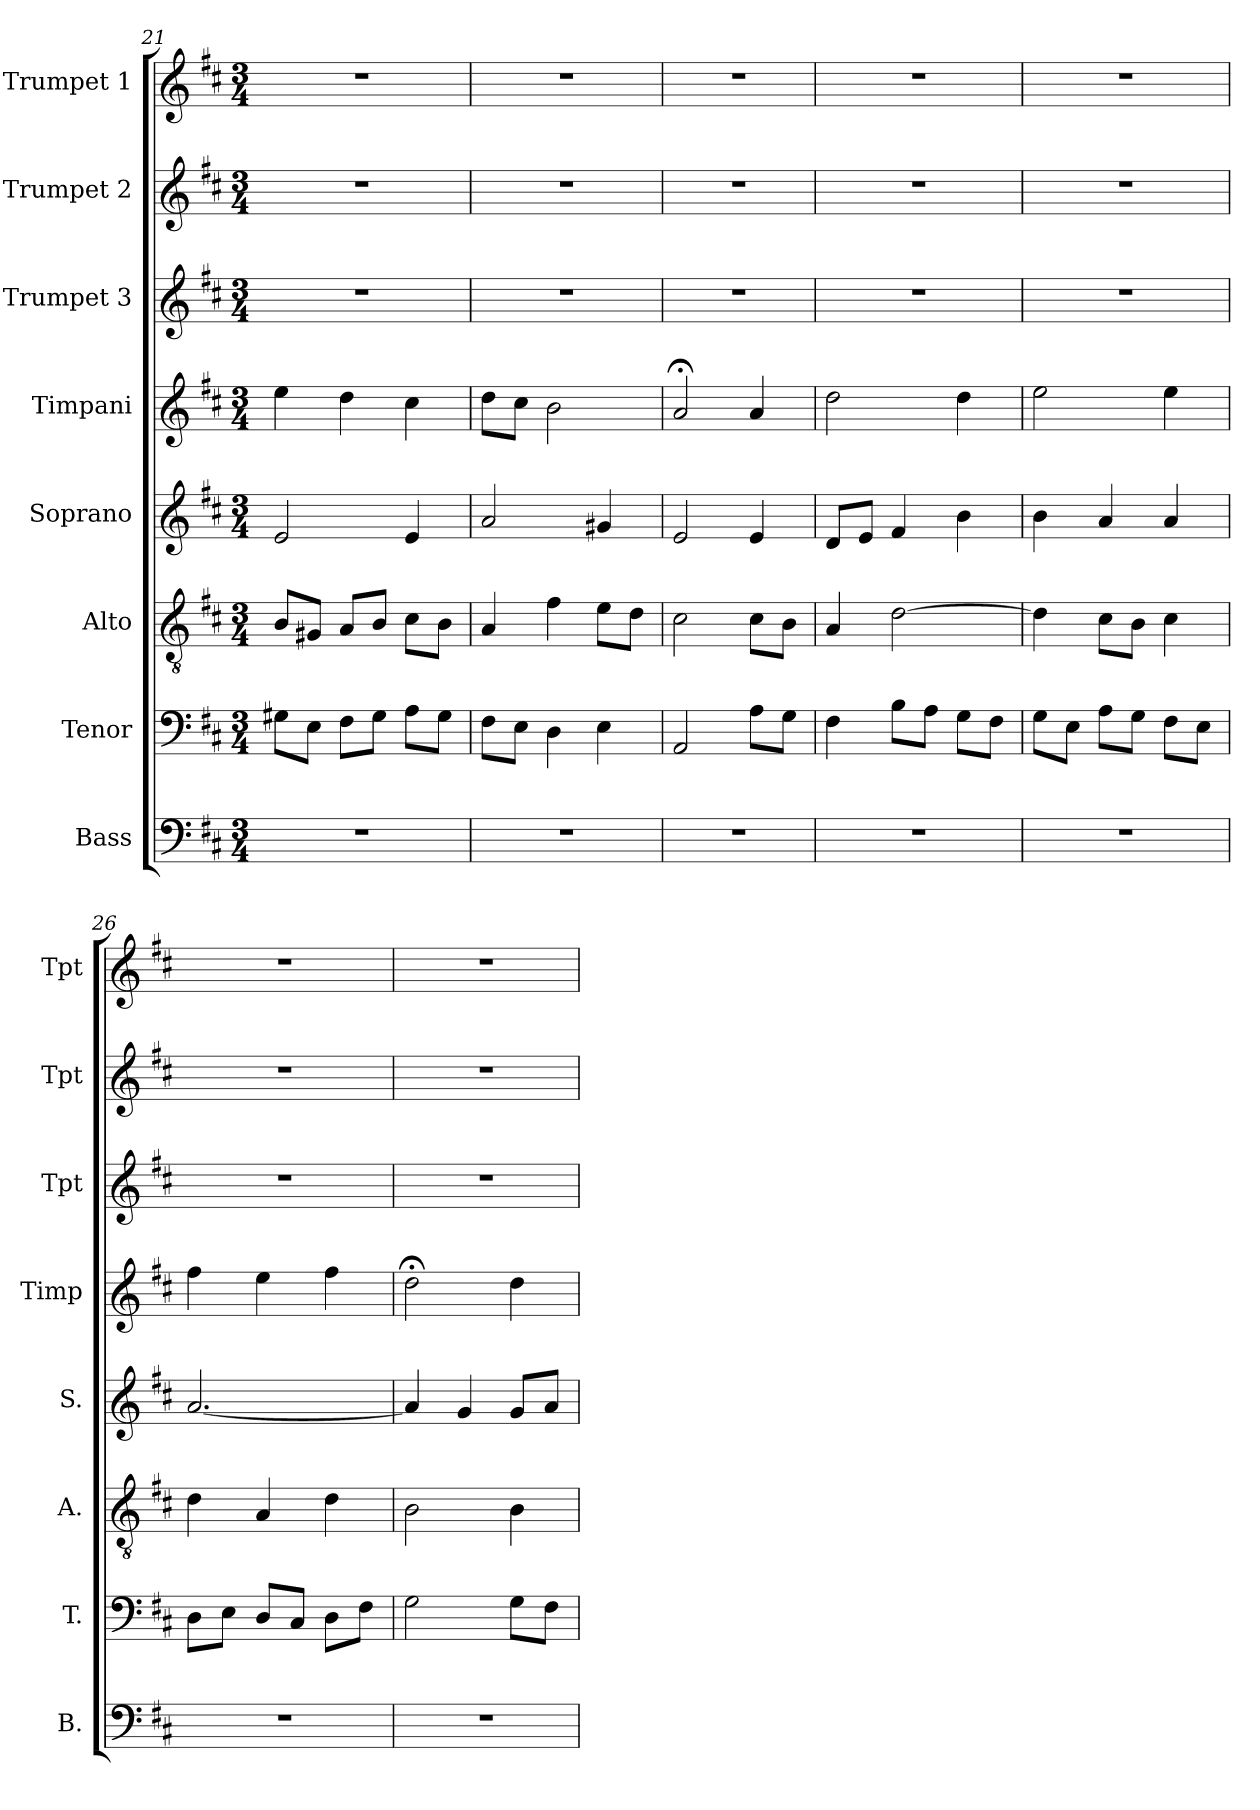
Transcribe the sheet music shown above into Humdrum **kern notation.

**kern	**kern	**kern	**kern	**kern	**kern	**kern	**kern
*part8	*part7	*part6	*part5	*part4	*part3	*part2	*part1
*staff8	*staff7	*staff6	*staff5	*staff4	*staff3	*staff2	*staff1
*I"Bass	*I"Tenor	*I"Alto	*I"Soprano	*I"Timpani	*I"Trumpet 3	*I"Trumpet 2	*I"Trumpet 1
*I'B.	*I'T.	*I'A.	*I'S.	*I'Timp	*I'Tpt	*I'Tpt	*I'Tpt
*clefF4	*clefF4	*clefGv2	*clefG2	*clefG2	*clefG2	*clefG2	*clefG2
*	*	*	*	*	*ITrd1c2	*ITrd1c2	*ITrd1c2
*k[f#c#]	*k[f#c#]	*k[f#c#]	*k[f#c#]	*k[f#c#]	*k[]	*k[]	*k[]
*D:	*D:	*D:	*D:	*D:	*C:	*C:	*C:
*M3/4	*M3/4	*M3/4	*M3/4	*M3/4	*M3/4	*M3/4	*M3/4
=21	=21	=21	=21	=21	=21	=21	=21
!LO:N:vis=2	!	!	!	!	!LO:N:vis=2	!LO:N:vis=2	!LO:N:vis=2
2.r	8G#X\L	8B/L	2e/	4ee\	2.r	2.r	2.r
.	8E\J	8G#X/J	.	.	.	.	.
.	8F#\L	8A/L	.	4dd\	.	.	.
.	8G#\J	8B/J	.	.	.	.	.
.	8A\L	8c#\L	4e/	4cc#\	.	.	.
.	8G#\J	8B\J	.	.	.	.	.
=22	=22	=22	=22	=22	=22	=22	=22
!LO:N:vis=2	!	!	!	!	!LO:N:vis=2	!LO:N:vis=2	!LO:N:vis=2
2.r	8F#\L	4A/	2a/	8dd\L	2.r	2.r	2.r
.	8E\J	.	.	8cc#\J	.	.	.
.	4D\	4f#\	.	2b\	.	.	.
.	4E\	8e\L	4g#X/	.	.	.	.
.	.	8d\J	.	.	.	.	.
=23	=23	=23	=23	=23	=23	=23	=23
!LO:N:vis=2	!	!	!	!	!LO:N:vis=2	!LO:N:vis=2	!LO:N:vis=2
2.r	2AA/	2c#\	2e/	2a;</	2.r	2.r	2.r
.	8A\L	8c#\L	4e/	4a/	.	.	.
.	8G\J	8B\J	.	.	.	.	.
!!LO:LB:g=z
=24	=24	=24	=24	=24	=24	=24	=24
!LO:N:vis=2	!	!	!	!	!LO:N:vis=2	!LO:N:vis=2	!LO:N:vis=2
2.r	4F#\	4A/	8d/L	2dd\	2.r	2.r	2.r
.	.	.	8e/J	.	.	.	.
.	8B\L	[2d\	4f#/	.	.	.	.
.	8A\J	.	.	.	.	.	.
.	8G\L	.	4b\	4dd\	.	.	.
.	8F#\J	.	.	.	.	.	.
=25	=25	=25	=25	=25	=25	=25	=25
!LO:N:vis=2	!	!	!	!	!LO:N:vis=2	!LO:N:vis=2	!LO:N:vis=2
2.r	8G\L	4d\]	4b\	2ee\	2.r	2.r	2.r
.	8E\J	.	.	.	.	.	.
.	8A\L	8c#\L	4a/	.	.	.	.
.	8G\J	8B\J	.	.	.	.	.
.	8F#\L	4c#\	4a/	4ee\	.	.	.
.	8E\J	.	.	.	.	.	.
=26	=26	=26	=26	=26	=26	=26	=26
!LO:N:vis=2	!	!	!	!	!LO:N:vis=2	!LO:N:vis=2	!LO:N:vis=2
2.r	8D\L	4d\	[2.a/	4ff#\	2.r	2.r	2.r
.	8E\J	.	.	.	.	.	.
.	8D/L	4A/	.	4ee\	.	.	.
.	8C#/J	.	.	.	.	.	.
.	8D\L	4d\	.	4ff#\	.	.	.
.	8F#\J	.	.	.	.	.	.
=27	=27	=27	=27	=27	=27	=27	=27
!LO:N:vis=2	!	!	!	!	!LO:N:vis=2	!LO:N:vis=2	!LO:N:vis=2
2.r	2G\	2B\	4a/]	2dd;<\	2.r	2.r	2.r
.	.	.	4g/	.	.	.	.
.	8G\L	4B\	8g/L	4dd\	.	.	.
.	8F#\J	.	8a/J	.	.	.	.
=	=	=	=	=	=	=	=
*-	*-	*-	*-	*-	*-	*-	*-
